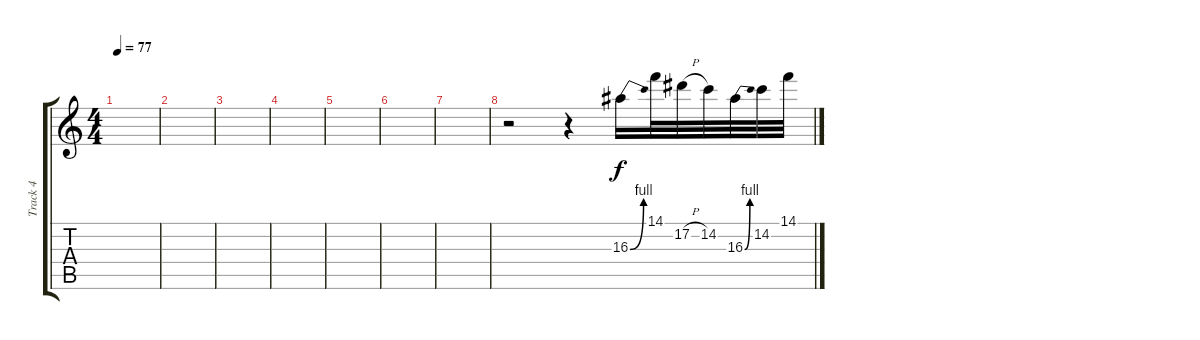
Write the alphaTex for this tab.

\track ("Track 4" "Track 4") {instrument overdrivenguitar}
\staff {score tabs}
\tuning (Eb4 Bb3 Gb3 Db3 Ab2 Eb2) {hide}
\ts (4 4)
\tempo 77
\clef g2
\ks c
|
|
|
|
|
|
|
r.2 r.4 16.3{be (bend 0 0 60 4)}.16 14.1.32 17.2{h}.32 14.2.32 16.3{be (bend 0 0 60 4)}.32 14.2.32 14.1.32
